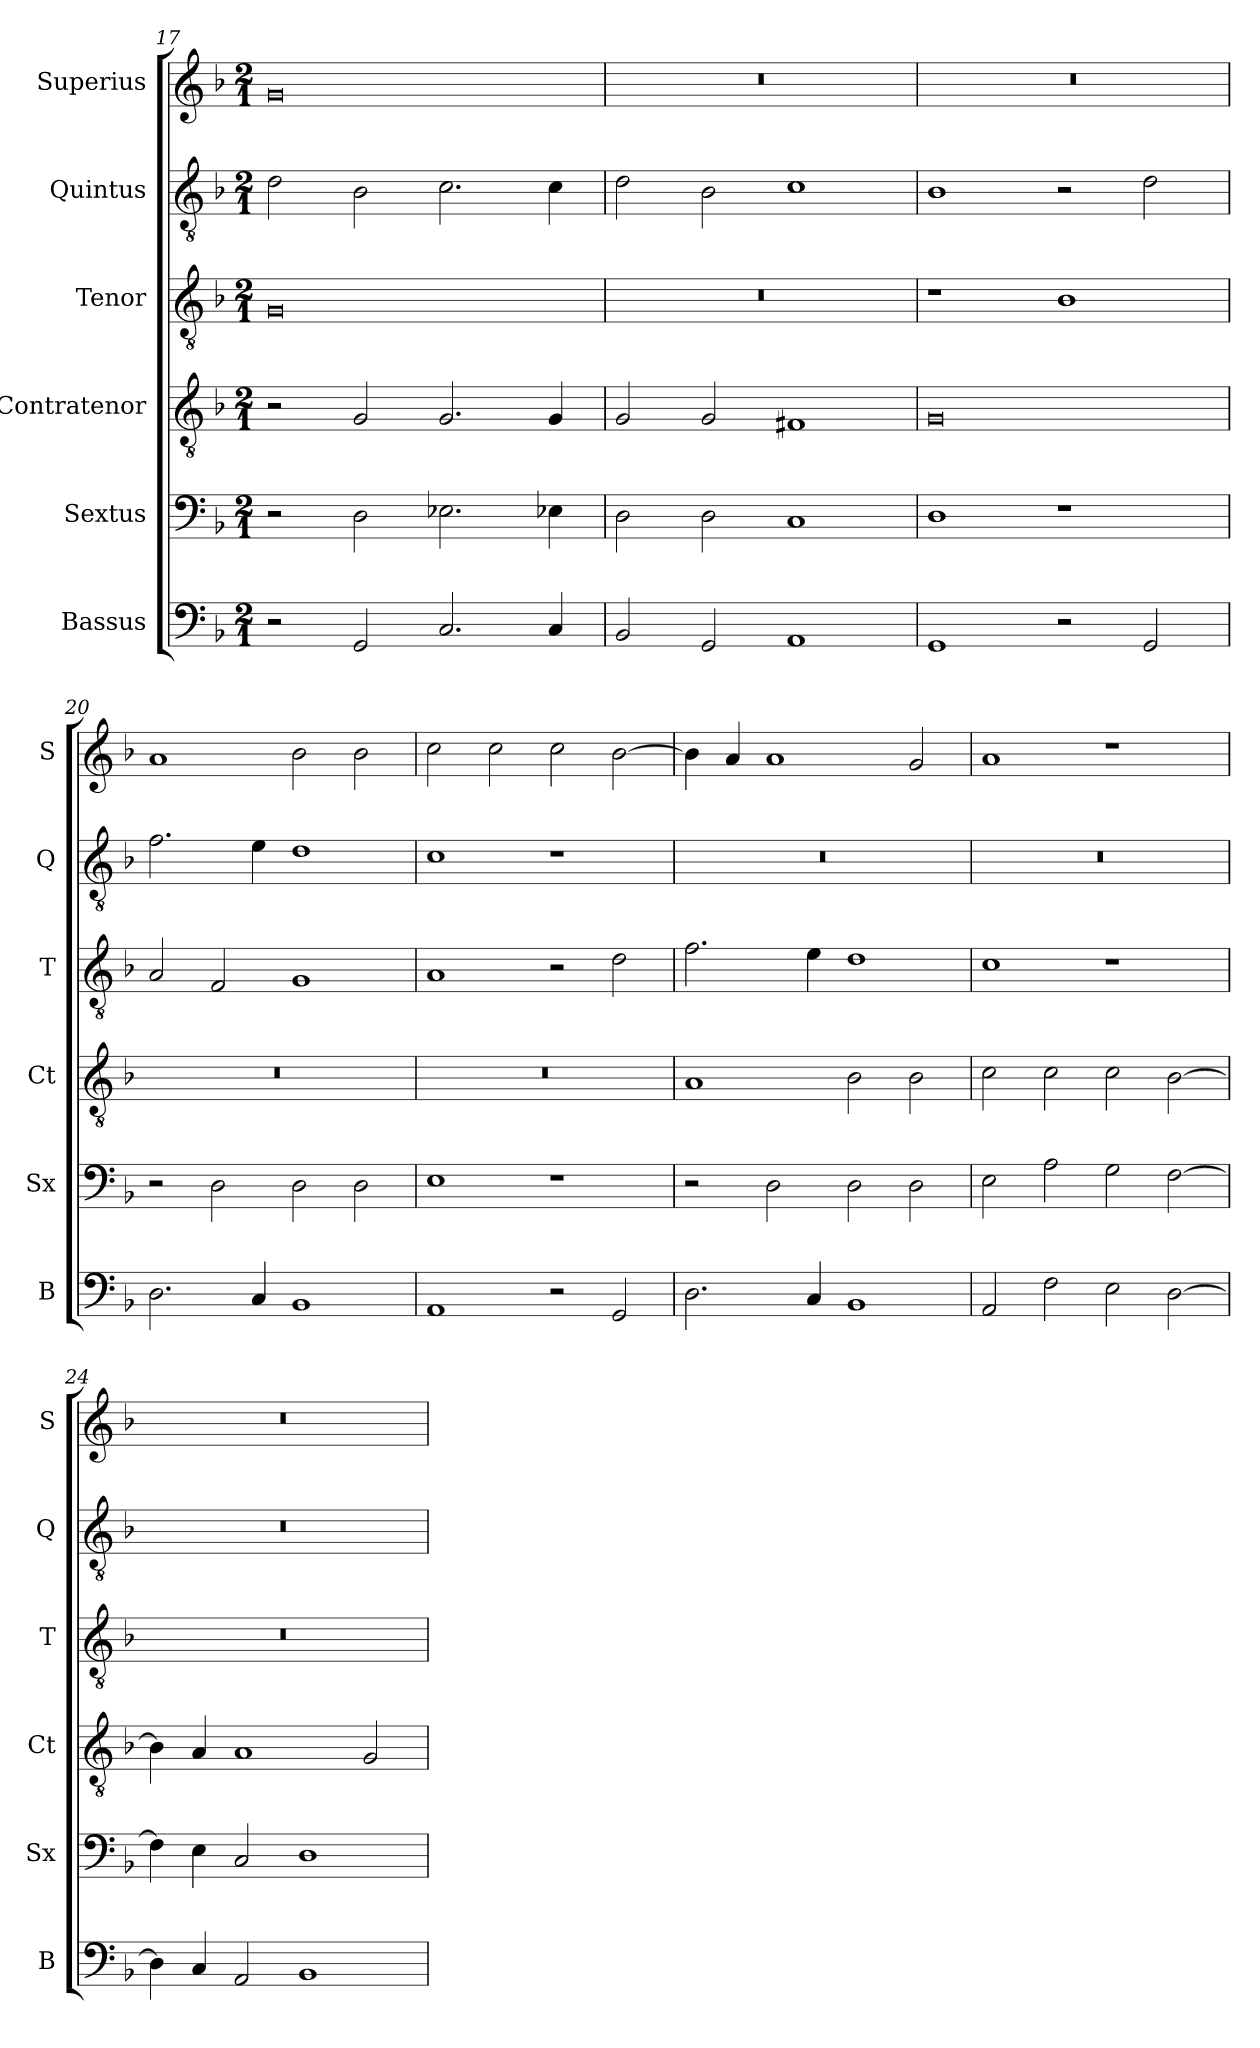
**kern	**kern	**kern	**kern	**kern	**kern
*part6	*part5	*part4	*part3	*part2	*part1
*staff6	*staff5	*staff4	*staff3	*staff2	*staff1
*I"Bassus	*I"Sextus	*I"Contratenor	*I"Tenor	*I"Quintus	*I"Superius
*I'B	*I'Sx	*I'Ct	*I'T	*I'Q	*I'S
*clefF4	*clefF4	*clefGv2	*clefGv2	*clefGv2	*clefG2
*k[b-]	*k[b-]	*k[b-]	*k[b-]	*k[b-]	*k[b-]
*M2/1	*M2/1	*M2/1	*M2/1	*M2/1	*M2/1
=17	=17	=17	=17	=17	=17
2r	2r	2r	0G	2d\	0g
2GG/	2D\	2G/	.	2B-\	.
2.C/	2.E-X\	2.G/	.	2.c\	.
4C/	4E-X\	4G/	.	4c\	.
=18	=18	=18	=18	=18	=18
2BB-/	2D\	2G/	0r	2d\	0r
2GG/	2D\	2G/	.	2B-\	.
1AA	1C	1F#X	.	1c	.
=19	=19	=19	=19	=19	=19
1GG	1D	0G	1r	1B-	0r
2r	1r	.	1B-	2r	.
2GG/	.	.	.	2d\	.
=20	=20	=20	=20	=20	=20
2.D\	2r	0r	2A/	2.f\	1a
.	2D\	.	2F/	.	.
4C/	.	.	.	4e\	.
1BB-	2D\	.	1G	1d	2b-\
.	2D\	.	.	.	2b-\
=21	=21	=21	=21	=21	=21
1AA	1E	0r	1A	1c	2cc\
.	.	.	.	.	2cc\
2r	1r	.	2r	1r	2cc\
2GG/	.	.	2d\	.	[2b-\
=22	=22	=22	=22	=22	=22
2.D\	2r	1A	2.f\	0r	4b-\]
.	.	.	.	.	4a/
.	2D\	.	.	.	1a
4C/	.	.	4e\	.	.
1BB-	2D\	2B-\	1d	.	.
.	2D\	2B-\	.	.	2g/
=23	=23	=23	=23	=23	=23
2AA/	2E\	2c\	1c	0r	1a
2F\	2A\	2c\	.	.	.
2E\	2G\	2c\	1r	.	1r
[2D\	[2F\	[2B-\	.	.	.
=24	=24	=24	=24	=24	=24
4D\]	4F\]	4B-\]	0r	0r	0r
4C/	4E\	4A/	.	.	.
2AA/	2C/	1A	.	.	.
1BB-	1D	.	.	.	.
.	.	2G/	.	.	.
=	=	=	=	=	=
*-	*-	*-	*-	*-	*-
